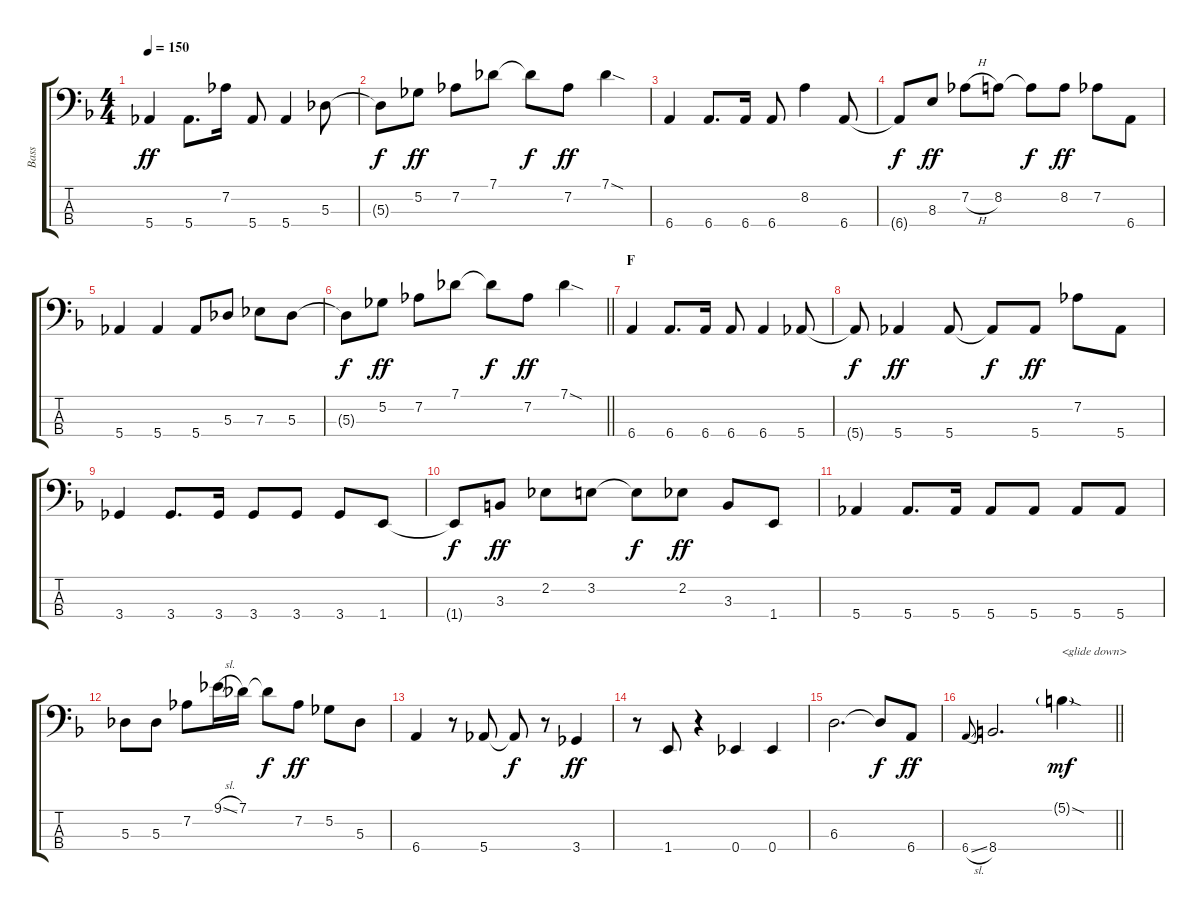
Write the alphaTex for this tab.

\track ("Bass" "Bass") {instrument electricbasspick}
\staff {score tabs}
\tuning (Gb2 Db2 Ab1 Eb1) {hide}
\ts (4 4)
\tempo 150
\clef f4
\ks f
5.4.4{dy ff} 5.4.8{d} 7.2.16 5.4.8 5.4.4 5.3.8 |
5.3{t}.8{dy f} 5.2.8{dy ff} 7.2.8 7.1.8 7.1{t}.8{dy f} 7.2.8{dy ff} 7.1{sod}.4 |
6.4.4 6.4.8{d} 6.4.16 6.4.8 8.2.4 6.4.8 |
6.4{t}.8{dy f} 8.3.8{dy ff} 7.2{h}.8 8.2.8 8.2{t}.8{dy f} 8.2.8{dy ff} 7.2.8 6.4.8 |
5.4.4 5.4.4 5.4.8 5.3.8 7.3.8 5.3.8 |
\barLineRight lightlight
5.3{t}.8{dy f} 5.2.8{dy ff} 7.2.8 7.1.8 7.1{t}.8{dy f} 7.2.8{dy ff} 7.1{sod}.4 |
\section ("" "F")
6.4.4 6.4.8{d} 6.4.16 6.4.8 6.4.4 5.4.8 |
5.4{t}.8{dy f} 5.4.4{dy ff} 5.4.8 5.4{t}.8{dy f} 5.4.8{dy ff} 7.2.8 5.4.8 |
3.4.4 3.4.8{d} 3.4.16 3.4.8 3.4.8 3.4.8 1.4.8 |
1.4{t}.8{dy f} 3.3.8{dy ff} 2.2.8 3.2.8 3.2{t}.8{dy f} 2.2.8{dy ff} 3.3.8 1.4.8 |
5.4.4 5.4.8{d} 5.4.16 5.4.8 5.4.8 5.4.8 5.4.8 |
5.3.8 5.3.8 7.2.8 9.1{sl}.16 7.1.16 7.1{t}.8{dy f} 7.2.8{dy ff} 5.2.8 5.3.8 |
6.4.4 r.8 5.4.8 5.4{t}.8{dy f} r.8 3.4.4{dy ff} |
r.8 1.4.8 r.4 0.4.4 0.4.4 |
6.3.2{d} 6.3{t}.8{dy f} 6.4.8{dy ff} |
\barLineRight lightlight
6.4{sl}.8{gr onbeat} 8.4.2{d} 5.1{sod g}.4{txt "<glide down>" dy mf}
